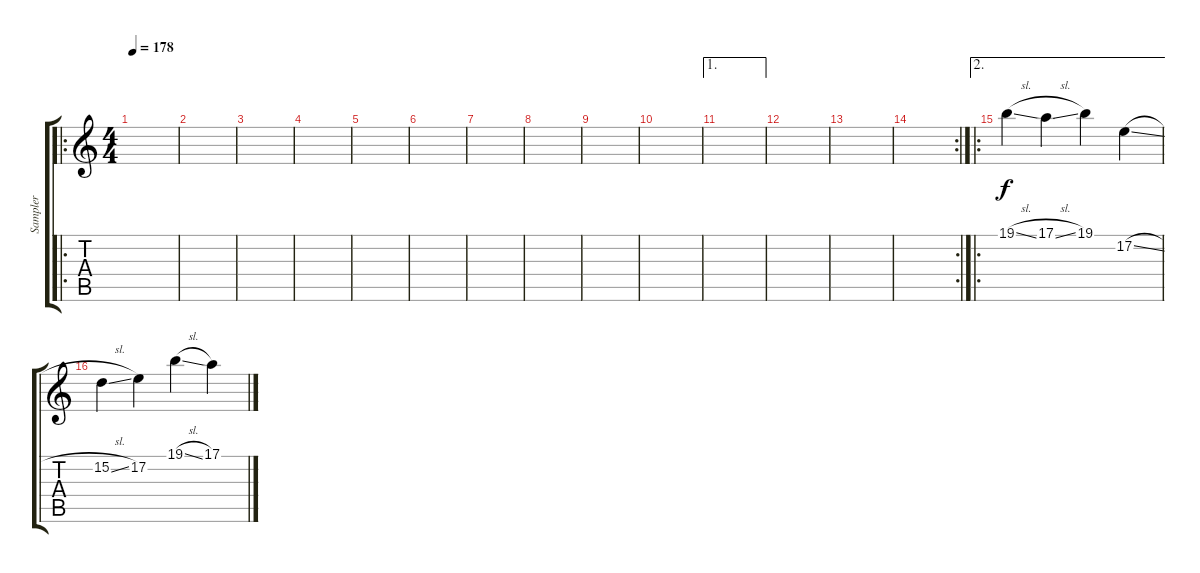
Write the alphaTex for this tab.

\track ("Sampler" "Sampler") {instrument synthvoice}
\staff {score tabs}
\tuning (E4 B3 G3 D3 A2 E2) {hide}
\ro
\ts (4 4)
\tempo 178
\clef g2
\ks c
|
|
|
|
|
|
|
|
|
|
\ae 1
|
|
|
\rc 2
|
\ae 2
\ro
19.1{sl}.4 17.1{sl}.4 19.1.4 17.2{sl}.4 |
15.2{sl}.4 17.2.4 19.1{sl}.4 17.1{sl}.4
